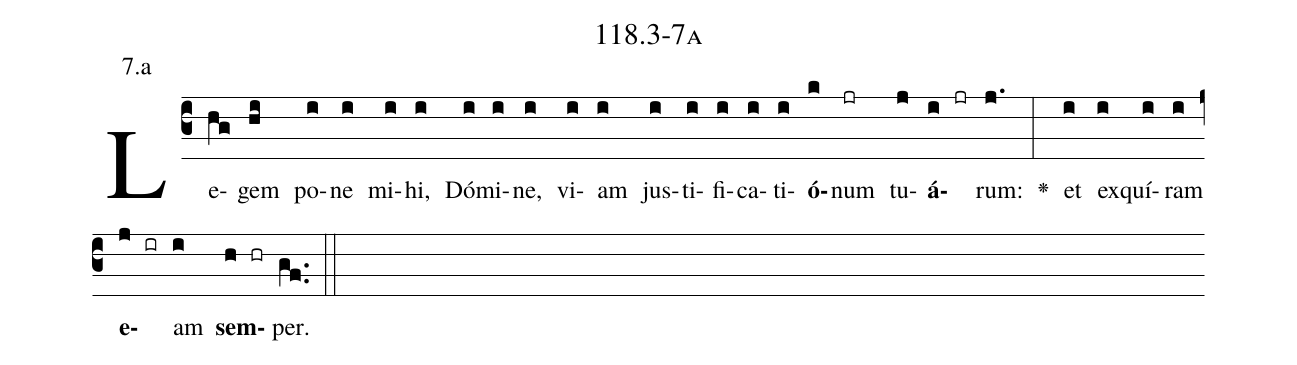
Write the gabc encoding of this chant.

name: 118.3-7a;
annotation: 7.a;
%%
(c3)Le(hg)gem(hi) po(i)ne(i) mi(i)hi,(i) Dó(i)mi(i)ne,(i) vi(i)am(i) jus(i)ti(i)fi(i)ca(i)ti(i)<b>ó</b>(k)num(jr) tu(j)<b>á</b>(i jr)rum:(j.) <v>\greheightstar</v>(:) et(i) ex(i)quí(i)ram(i) <b>e</b>(j ir)am(i) <b>sem</b>(h hr)per.(gf..) (::)


%E(i) u(i) o(j) u(i) a(h) e.(gf..) (::)
